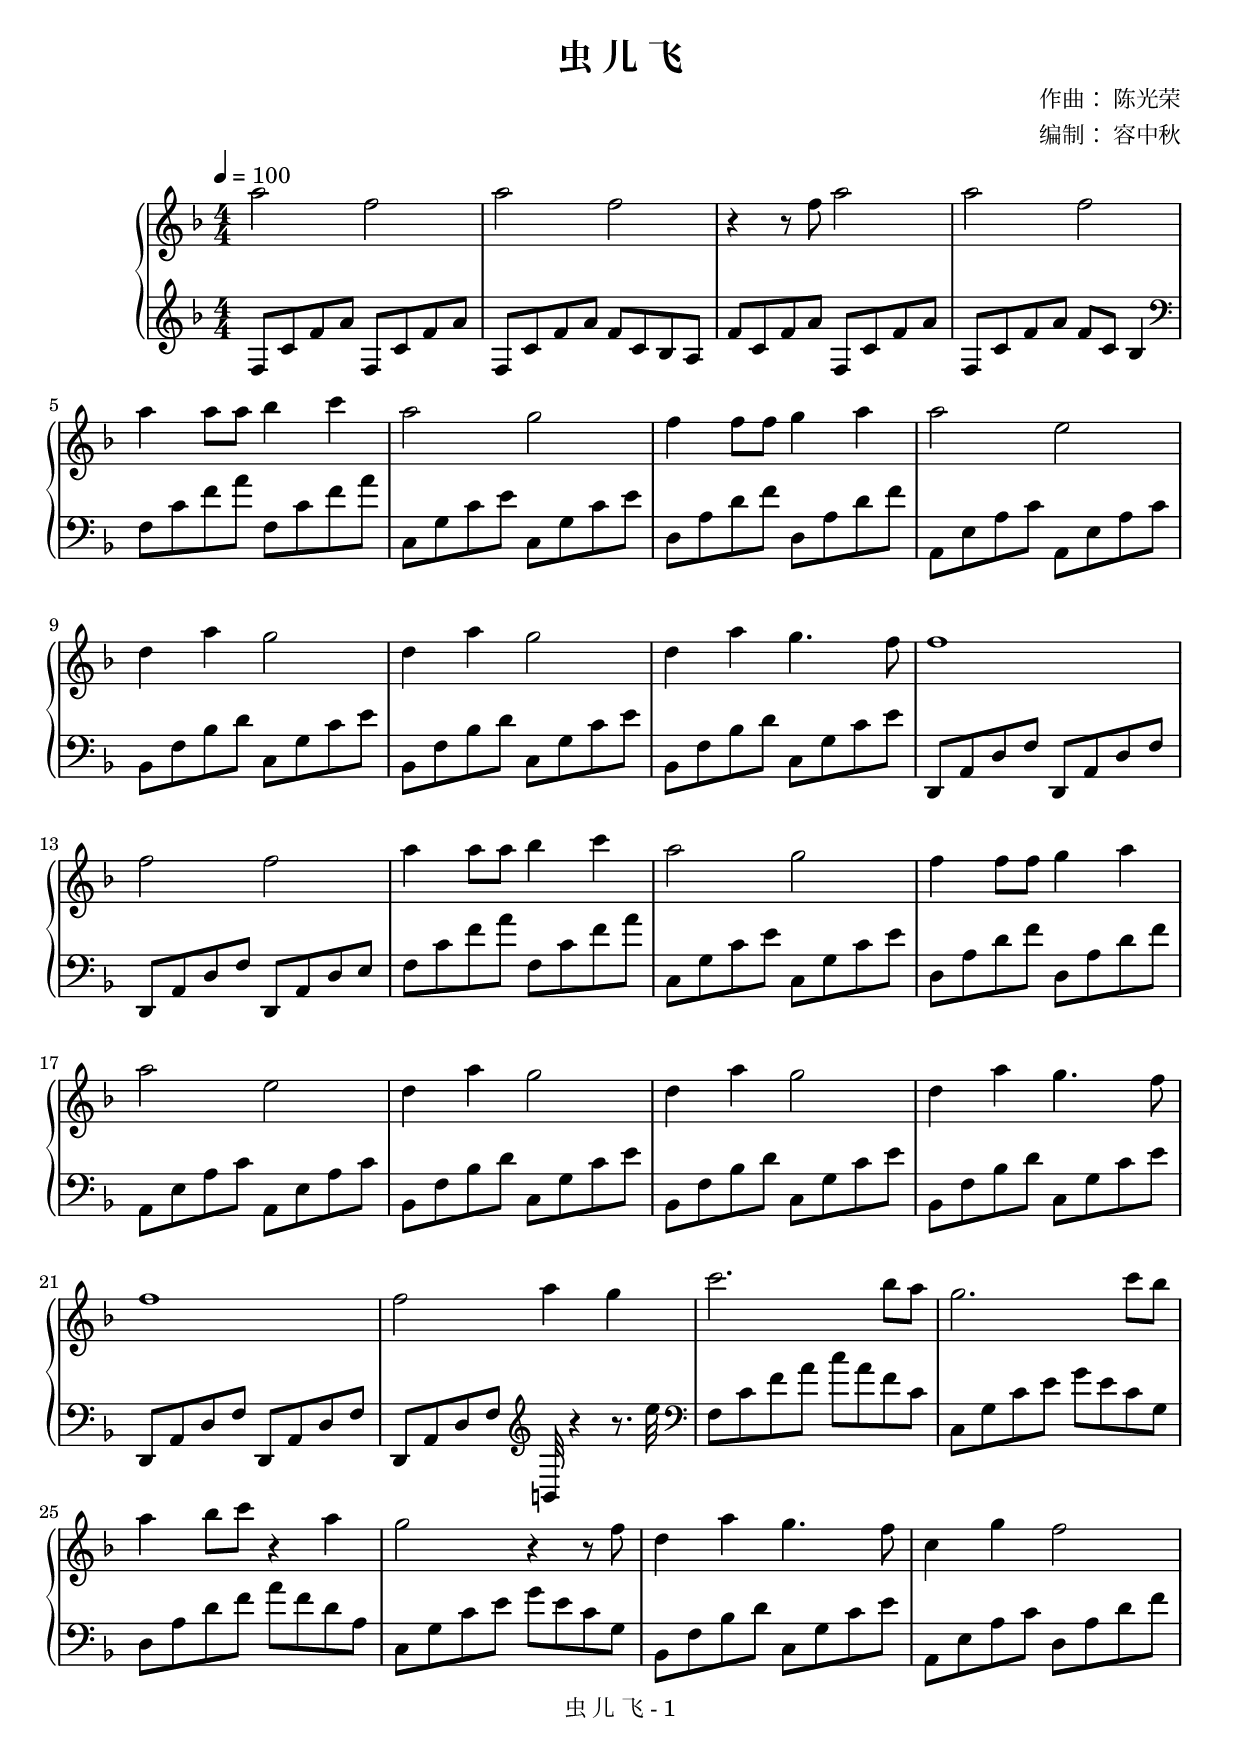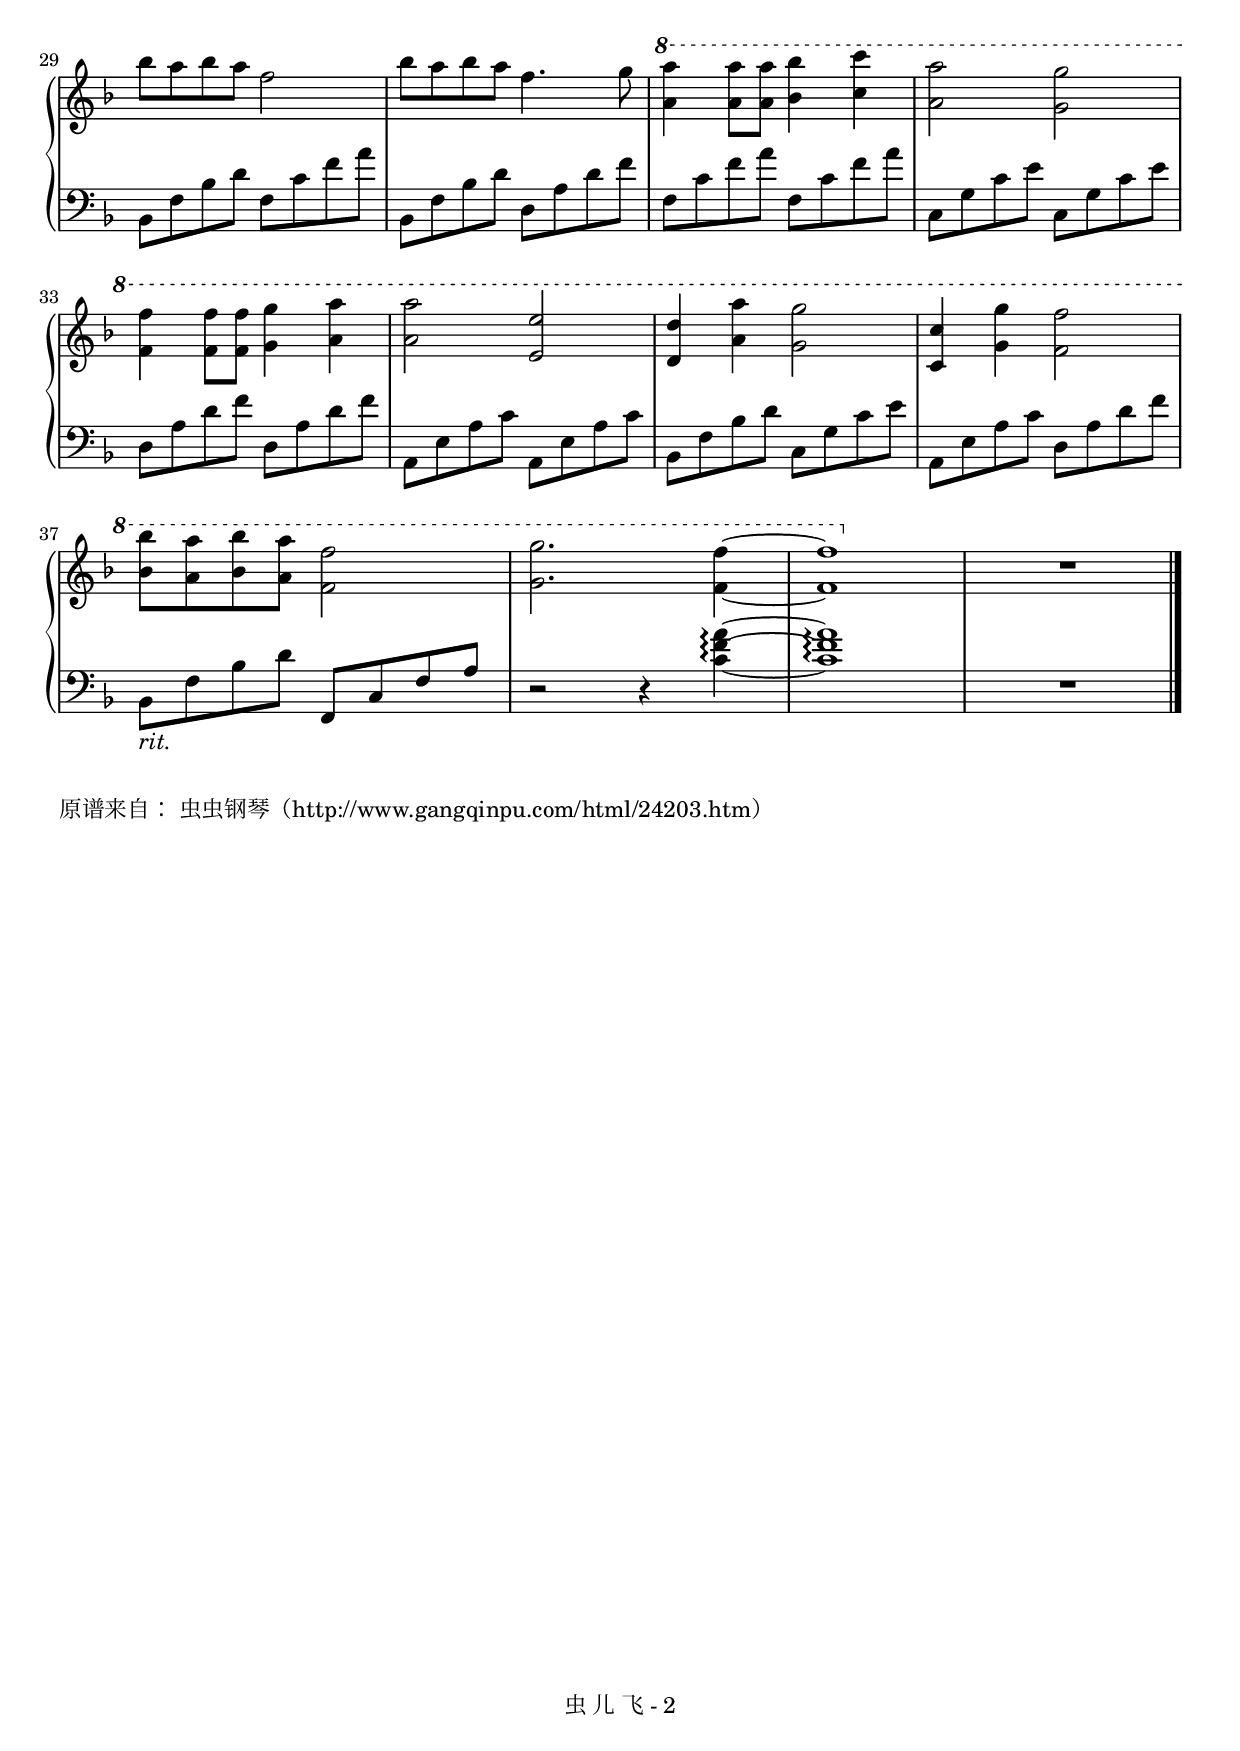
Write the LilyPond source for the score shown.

\version "2.18.2"

songName = "虫 儿 飞"
\include "../lib/paper-footer.ily"
\version "2.18.2"

%%%%%%%
% 定义一些常用的 markup
% 

atempo = \markup { \italic { "a tempo" } }
% 系统中提供了 \dim 
% 但是会带有 ... ，如果想要去掉，需要设置
%  \override DynamicTextSpanner.style = #'none
% 所以这里定义一个 dimin ，命名来自　http://lsr.di.unimi.it/LSR/Snippet?id=935
dimin = \markup { \italic { " dim." } }

rit = \markup { \italic "rit." }
pocof = \markup { \italic { "poco f" } }
pocorit = \markup { \italic { "poco rit." } }


\header {
  title = \songName
  composer = "作曲： 陈光荣"
  arranger = "编制： 容中秋"
}

keyTime = {
  \key f \major
  \time 4/4
  \numericTimeSignature
}

upper = \relative c'' {
  \clef treble
  \keyTime
  \tempo 4=100
  \override Hairpin.to-barline = ##f
  
  a'2 f |
  a2 f |
  r4 r8 f a2 |
  a2 f |\break
  
  a4 a8 a bes4 c |
  a2 g |
  f4 f8 f g4 a a2 e |\break
  
  d4 a' g2 |
  d4 a' g2 |
  d4 a' g4. f8 |
  f1 |\break
  
  f2 f |
  a4 a8 a bes4 c |
  a2 g |
  f4 f8 f g4 a |\break
  
  a2 e |
  d4 a' g2 |
  d4 a' g2 |
  d4 a' g4. f8 |\break
  
  f1 |
  f2 a4 g |
  c2. bes8 a |
  g2. c8 bes |\break
  
  a4 bes8 c r4 a |
  g2 r4 r8 f |
  d4 a' g4. f8 |
  c4 g' f2 |\break
  
  bes8 a bes a f2 |
  bes8 a bes a f4. g8 |
  \ottava #1 <a a'>4 q8 q <bes bes'>4 <c c'> |
  <a a'>2 <g g'> |\break
  
  <f f'>4 q8 q <g g'>4 <a a'>
  q2 <e e'> |
  <d d'>4 <a' a'> <g g'>2 |
  <c, c'>4 <g' g'> <f f'>2 |\break
  
  <bes bes'>8 <a a'> <bes bes'> <a a'> <f f'>2 |
  <g g'>2. <f f'>4~ |
  q1 |
  R1\ottava #0 |\bar "|."
}

lower = \relative c {
  \clef treble
  \keyTime
  \override Hairpin.to-barline = ##f
  \dynamicUp
  
  f8 c' f a f, c' f a |
  f,8 c' f a f c bes a |
  f'8 c f a f, c' f a |
  f,8 c' f a f c bes4 |\break
  
  \clef bass f8 c' f a f, c' f a |
  c,,8 g' c e c, g' c e |
  d,8 a' d f d, a' d f |
  a,,8 e' a c a, e' a c |\break
  
  bes,8 f' bes d c, g' c e |
  bes,8 f' bes d c, g' c e |
  bes,8 f' bes d c, g' c e |
  d,,8 a' d f d, a' d f |\break
  
  d,8 a' d f d, a' d e |
  f8 c' f a f, c' f a |
  c,,8 g' c e c, g' c e |
  d,8 a' d f d, a' d f |\break
  
  a,,8 e' a c a, e' a c |
  bes,8 f' bes d c, g' c e |
  bes,8 f' bes d c, g' c e |
  bes,8 f' bes d c, g' c e |\break
  
  d,,8 a' d f d, a' d f |
  d, a' d f \clef treble b,32 r4 r8. e''32 |
  \clef bass f,,8 c' f a c a f c |
  c,8 g' c e g e c g |\break
  
  d8 a' d f a f d a |
  c,8 g' c e g e c g |
  bes,8 f' bes d c, g' c e |
  a,,8 e' a c d, a' d f |\break
  
  bes,,8 f' bes d f, c' f a |
  bes,,8 f' bes d d, a' d f |
  f,8 c' f a f, c' f a |
  c,,8 g' c e c, g' c e |\break
  
  d,8 a' d f d, a' d f |
  a,,8 e' a c a, e' a c |
  bes,8 f' bes d c, g' c e |
  a,,8 e' a c d, a' d f |\break
  
  bes,,8_\rit f' bes d f,, c' f a |
  r2 r4 <c f a>\arpeggio~ |
  q1\arpeggio |
  R1 |\bar "|."
}

\score {
  \new PianoStaff <<
    \new Staff = "upper" \upper
    \new Staff = "lower" \lower
  >>
  \layout { }
  \midi { }
}

\markup {
  原谱来自：
  \with-url #"http://www.gangqinpu.com/html/24203.htm" {
    虫虫钢琴（http://www.gangqinpu.com/html/24203.htm）
  }
}
